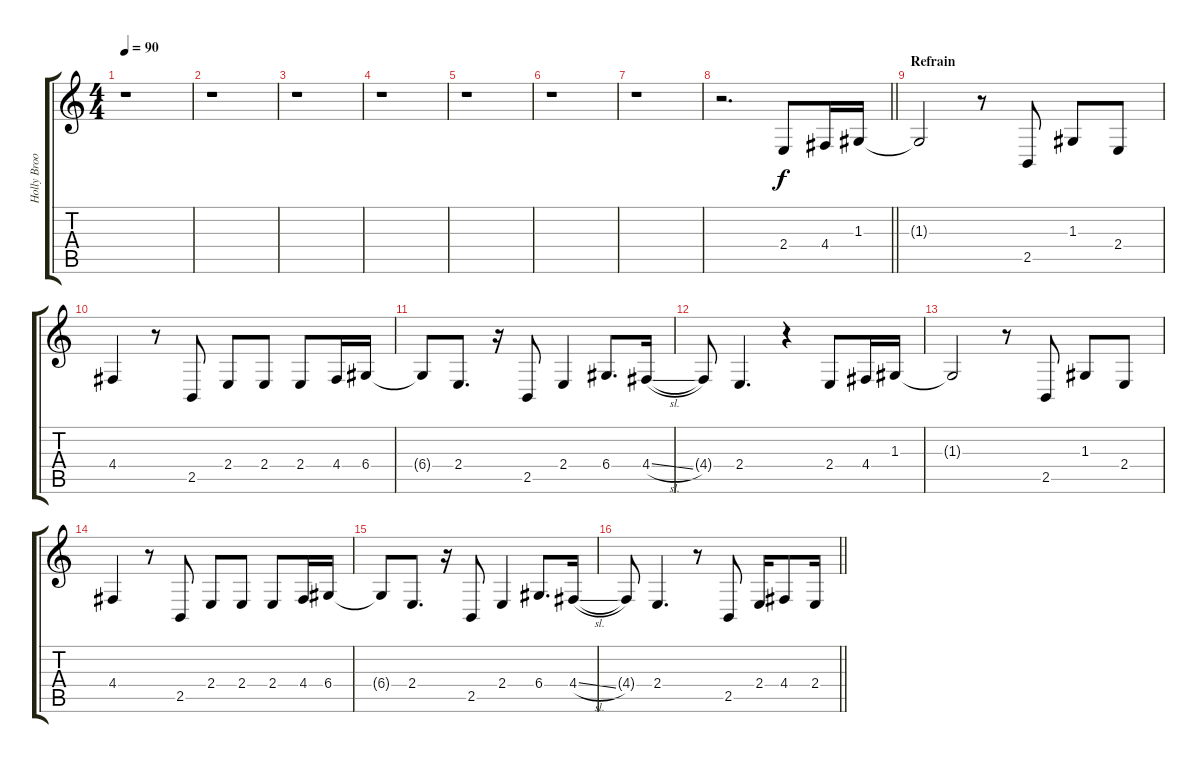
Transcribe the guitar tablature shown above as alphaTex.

\track ("Holly Brook - Vocals" "Holly Broo") {instrument clarinet}
\staff {score tabs}
\tuning (E4 B3 G3 D3 A2 E2) {hide}
\ts (4 4)
\tempo 90
\clef g2
\ks c
r.1{dy f} |
r.1 |
r.1 |
r.1 |
r.1 |
r.1 |
r.1 |
\barLineRight lightlight
r.2{d} 2.4.8 4.4.16 1.3.16 |
\section ("" "Refrain")
1.3{t}.2 r.8 2.5.8 1.3.8 2.4.8 |
4.4.4 r.8 2.5.8 2.4.8 2.4.8 2.4.8 4.4.16 6.4.16 |
6.4{t}.8 2.4.8{d} r.16 2.5.8 2.4.4 6.4.8{d} 4.4{sl}.16 |
4.4{t}.8 2.4.4{d} r.4 2.4.8 4.4.16 1.3.16 |
1.3{t}.2 r.8 2.5.8 1.3.8 2.4.8 |
4.4.4 r.8 2.5.8 2.4.8 2.4.8 2.4.8 4.4.16 6.4.16 |
6.4{t}.8 2.4.8{d} r.16 2.5.8 2.4.4 6.4.8{d} 4.4{sl}.16 |
\barLineRight lightlight
4.4{t}.8 2.4.4{d} r.8 2.5.8 2.4.16 4.4.8 2.4.16
